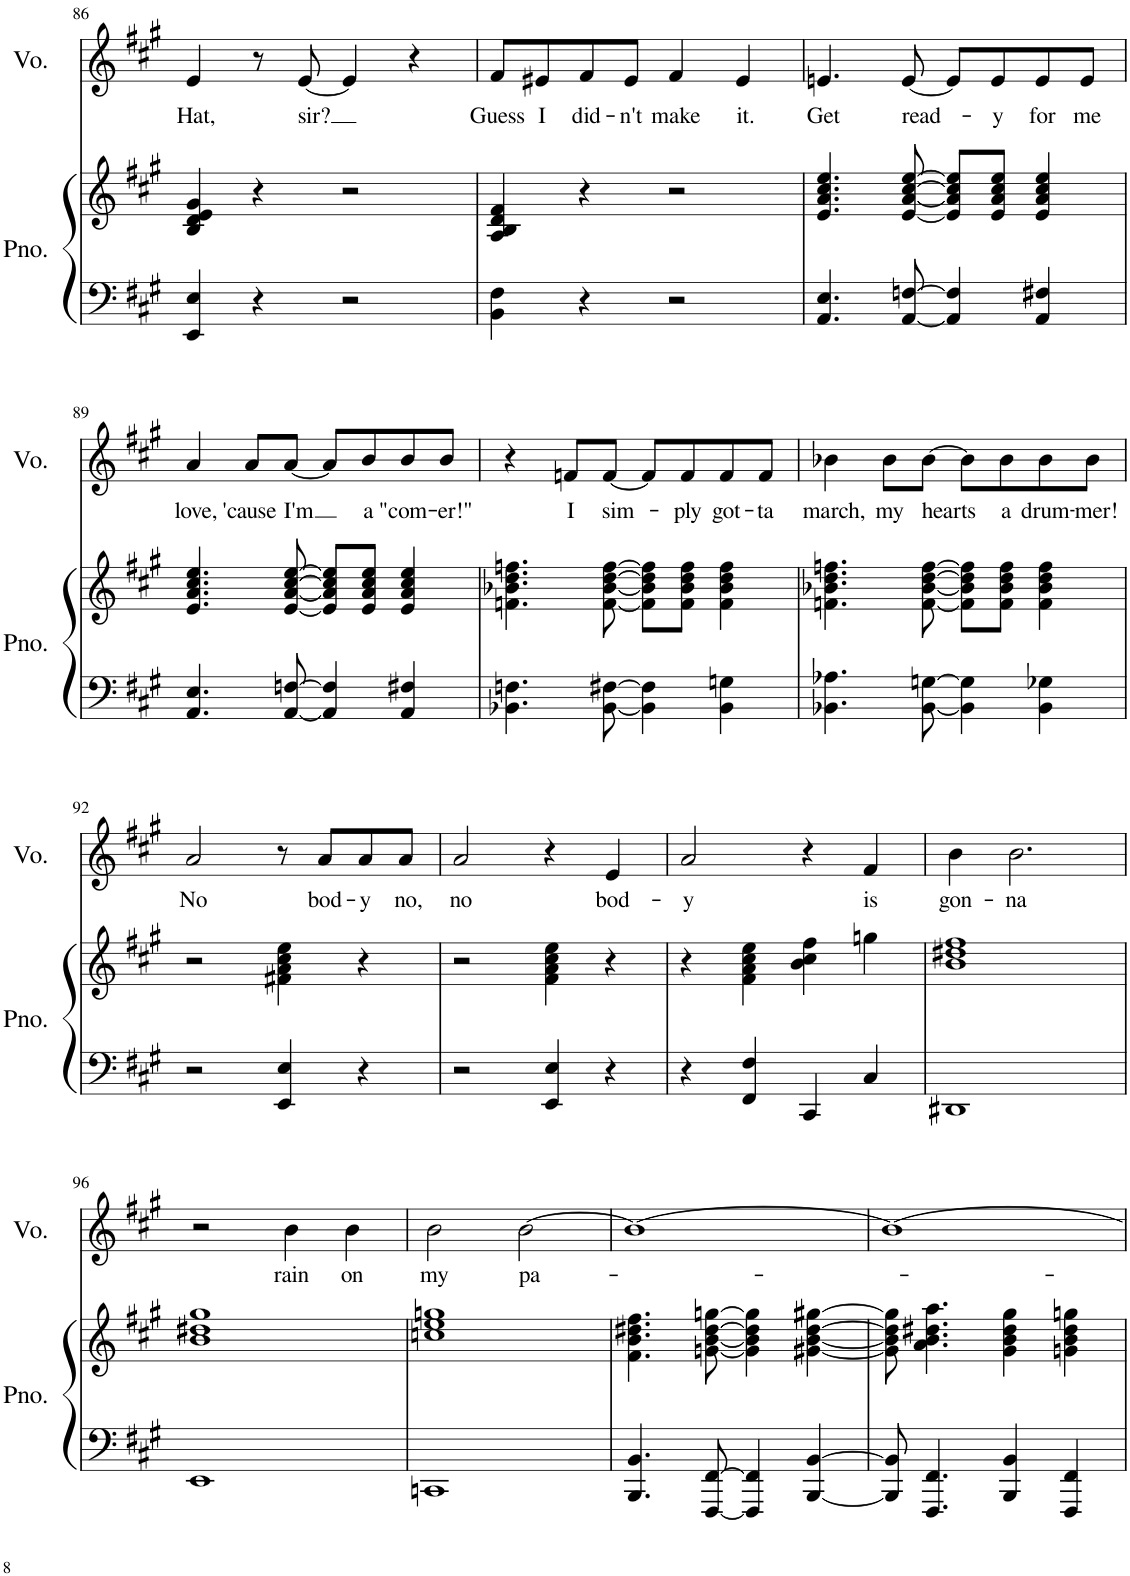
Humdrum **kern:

**kern	**kern	**kern	**text
*part2	*part2	*part1	*part1
*staff3	*staff2	*staff1	*staff1
*I"Piano	*	*I"Voice	*
*I'Pno.	*	*I'Vo.	*
!!LO:PB:g=z
*clefF4	*clefG2	*clefG2	*
*k[f#c#g#]	*k[f#c#g#]	*k[f#c#g#]	*
*M4/4	*M4/4	*M4/4	*
=86	=86	=86	=86
!	!	!	!LO:LY:b
4EE/ 4E/	4B/ 4d/ 4e/ 4g#/	4e/	Hat,
4r	4r	8r	.
!	!	!	!LO:LY:b
.	.	[8e/	sir?
2r	2r	4e/]	.
.	.	4r	.
=87	=87	=87	=87
!	!	!	!LO:LY:b
4BB\ 4F#\	4A/ 4B/ 4d/ 4f#/	8f#/L	Guess
!	!	!	!LO:LY:b
.	.	8e#X/	I
!	!	!	!LO:LY:b
4r	4r	8f#/	did-
!	!	!	!LO:LY:b
.	.	8e#/J	-n't
!	!	!	!LO:LY:b
2r	2r	4f#/	make
!	!	!	!LO:LY:b
.	.	4e#/	it.
=88	=88	=88	=88
!	!	!	!LO:LY:b
4.AA/ 4.E/	4.e/ 4.a/ 4.cc#/ 4.ee/	4.en/	Get
!	!	!	!LO:LY:b
[8AA/ [8Fn/	[8e/ [8a/ [8cc#/ [8ee/	[8e/	read-
4AA/] 4F/]	8e/] 8a/] 8cc#/] 8ee/]L	8e/L]	.
!	!	!	!LO:LY:b
.	8e/ 8a/ 8cc#/ 8ee/J	8e/	-y
!	!	!	!LO:LY:b
4AA/ 4F#X/	4e/ 4a/ 4cc#/ 4ee/	8e/	for
!	!	!	!LO:LY:b
.	.	8e/J	me
!!LO:LB:g=z
=89	=89	=89	=89
!	!	!	!LO:LY:b
4.AA/ 4.E/	4.e/ 4.a/ 4.cc#/ 4.ee/	4a/	love,
!	!	!	!LO:LY:b
.	.	8a/L	'cause
!	!	!	!LO:LY:b
[8AA/ [8Fn/	[8e/ [8a/ [8cc#/ [8ee/	[8a/J	I'm
4AA/] 4F/]	8e/] 8a/] 8cc#/] 8ee/]L	8a/L]	.
!	!	!	!LO:LY:b
.	8e/ 8a/ 8cc#/ 8ee/J	8b/	a
!	!	!	!LO:LY:b
4AA/ 4F#X/	4e/ 4a/ 4cc#/ 4ee/	8b/	"com-
!	!	!	!LO:LY:b
.	.	8b/J	-er!"
=90	=90	=90	=90
4.BB-X\ 4.Fn\	4.fn\ 4.b-X\ 4.dd\ 4.ffn\	4r	.
!	!	!	!LO:LY:b
.	.	8fn/L	I
!	!	!	!LO:LY:b
[8BB-\ [8F#X\	[8f\ [8b-\ [8dd\ [8ff\	[8f/J	sim-
4BB-\] 4F#\]	8f\] 8b-\] 8dd\] 8ff\]L	8f/L]	.
!	!	!	!LO:LY:b
.	8f\ 8b-\ 8dd\ 8ff\J	8f/	-ply
!	!	!	!LO:LY:b
4BB-\ 4Gn\	4f\ 4b-\ 4dd\ 4ff\	8f/	got-
!	!	!	!LO:LY:b
.	.	8f/J	-ta
=91	=91	=91	=91
!	!	!	!LO:LY:b
4.BB-X\ 4.A-X\	4.fn\ 4.b-X\ 4.dd\ 4.ffn\	4b-X\	march,
!	!	!	!LO:LY:b
.	.	8b-\L	my
!	!	!	!LO:LY:b
[8BB-\ [8Gn\	[8f\ [8b-\ [8dd\ [8ff\	[8b-\J	hearts
4BB-\] 4G\]	8f\] 8b-\] 8dd\] 8ff\]L	8b-\L]	.
!	!	!	!LO:LY:b
.	8f\ 8b-\ 8dd\ 8ff\J	8b-\	a
!	!	!	!LO:LY:b
4BB-\ 4G-X\	4f\ 4b-\ 4dd\ 4ff\	8b-\	drum-
!	!	!	!LO:LY:b
.	.	8b-\J	-mer!
!!LO:LB:g=z
=92	=92	=92	=92
!	!	!	!LO:LY:b
2r	2r	2a/	No
4EE/ 4E/	4f#X\ 4a\ 4cc#\ 4ee\	8r	.
!	!	!	!LO:LY:b
.	.	8a/L	bod-
!	!	!	!LO:LY:b
4r	4r	8a/	-y
!	!	!	!LO:LY:b
.	.	8a/J	no,
=93	=93	=93	=93
!	!	!	!LO:LY:b
2r	2r	2a/	no
4EE/ 4E/	4f#\ 4a\ 4cc#\ 4ee\	4r	.
!	!	!	!LO:LY:b
4r	4r	4e/	bod-
=94	=94	=94	=94
!	!	!	!LO:LY:b
4r	4r	2a/	-y
4FF#/ 4F#/	4f#\ 4a\ 4cc#\ 4ee\	.	.
4CC#/	4b\ 4cc#\ 4ff#\	4r	.
!	!	!	!LO:LY:b
4C#/	4ggn\	4f#/	is
=95	=95	=95	=95
!	!	!	!LO:LY:b
1DD#X	1b 1dd#X 1ff#	4b\	gon-
!	!	!	!LO:LY:b
.	.	2.b\	-na
!!LO:LB:g=z
=96	=96	=96	=96
1EE	1b 1dd#X 1gg#	2r	.
!	!	!	!LO:LY:b
.	.	4b\	rain
!	!	!	!LO:LY:b
.	.	4b\	on
=97	=97	=97	=97
!	!	!	!LO:LY:b
1CCn	1ccn 1ee 1ggn	2b\	my
!	!	!	!LO:LY:b
.	.	[2b\	pa-
=98	=98	=98	=98
4.BBB/ 4.BB/	4.f#\ 4.b\ 4.dd#X\ 4.ff#\	1b_	.
[8FFF#/ [8FF#/	[8gn\ [8b\ [8dd#\ [8ggn\	.	.
4FFF#/] 4FF#/]	4g\] 4b\] 4dd#\] 4gg\]	.	.
[4BBB/ [4BB/	[4g#X\ [4b\ [4dd#\ [4gg#X\	.	.
=99	=99	=99	=99
8BBB/] 8BB/]	8g#\] 8b\] 8dd#\] 8gg#\]	1b_	.
4.FFF#/ 4.FF#/	4.a\ 4.b\ 4.dd#X\ 4.aa\	.	.
4BBB/ 4BB/	4g#\ 4b\ 4dd#\ 4gg#\	.	.
4FFF#/ 4FF#/	4gn\ 4b\ 4dd#\ 4ggn\	.	.
=	=	=	=
*-	*-	*-	*-
